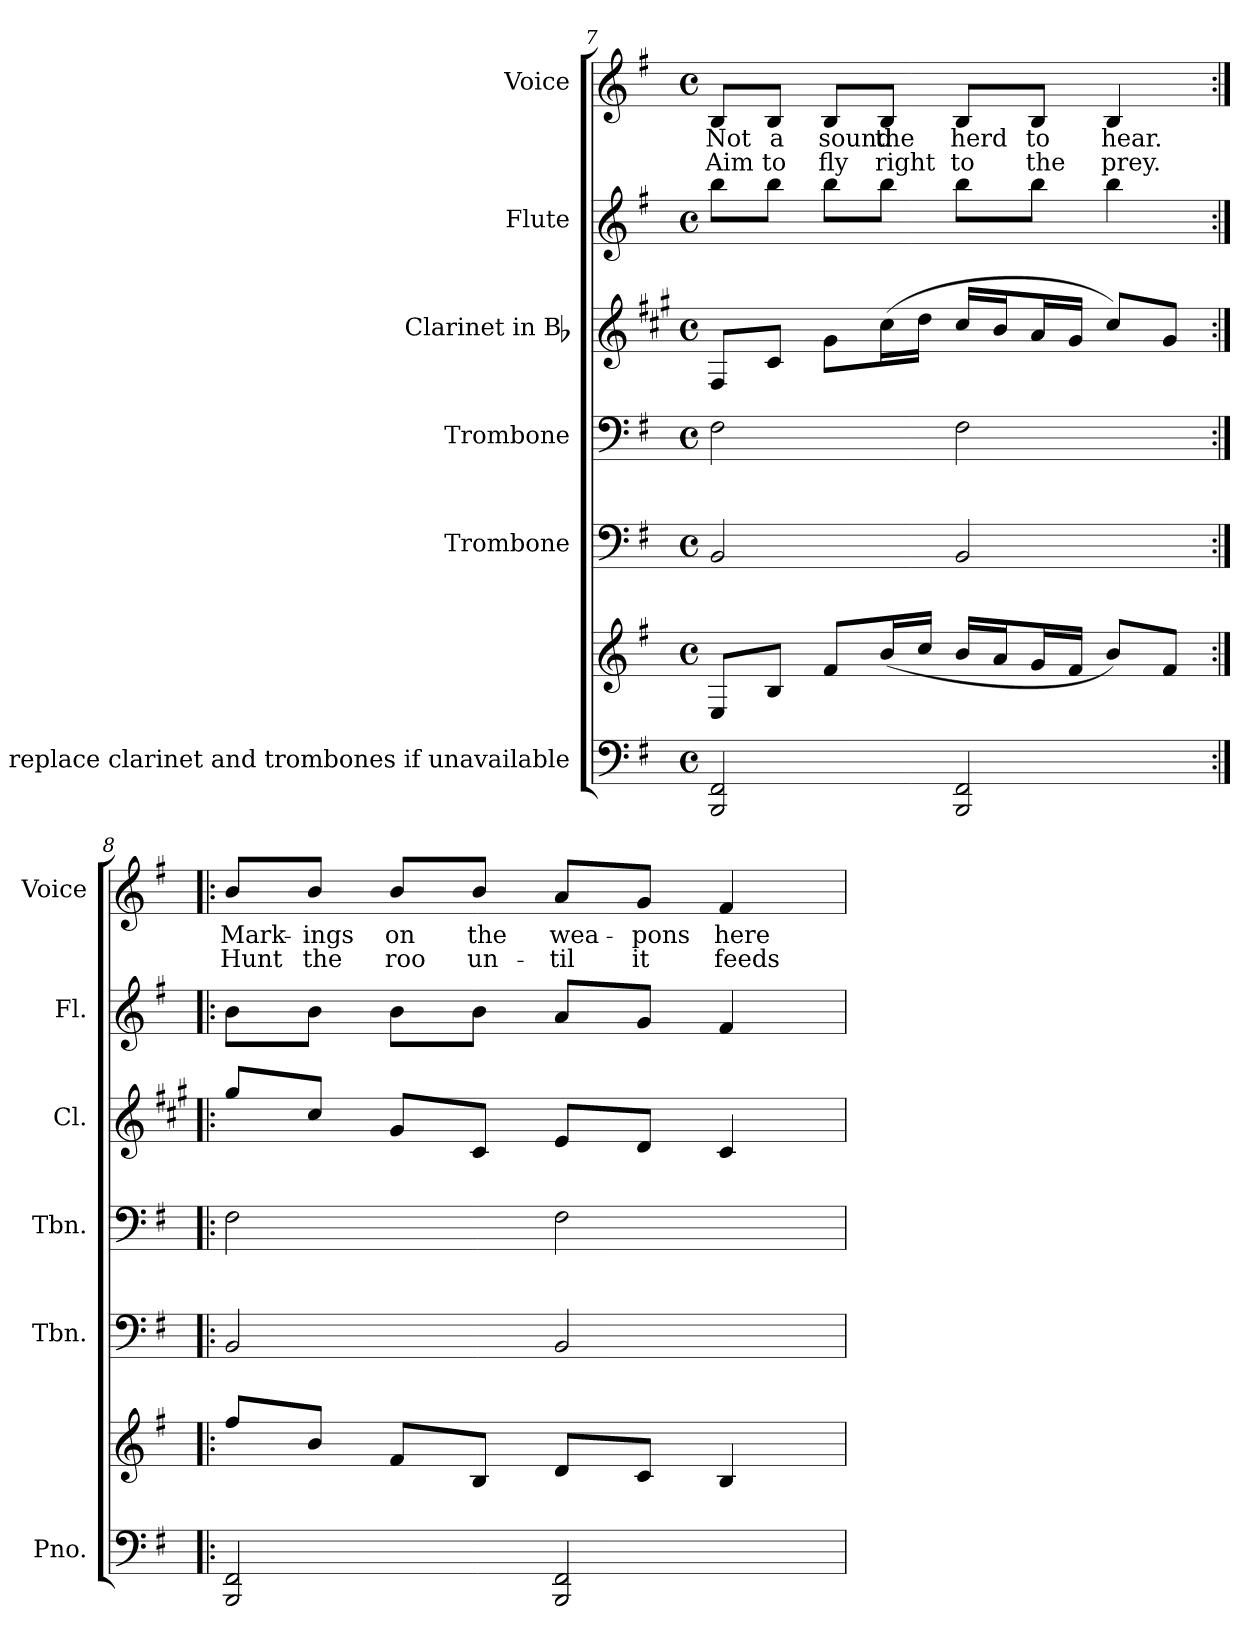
**kern	**kern	**kern	**kern	**kern	**kern	**kern	**text	**text
*part6	*part6	*part5	*part4	*part3	*part2	*part1	*part1	*part1
*staff7	*staff6	*staff5	*staff4	*staff3	*staff2	*staff1	*staff1	*staff1
*I"Piano To replace clarinet  and trombones if unavailable	*	*I"Trombone	*I"Trombone	*I"Clarinet in Bb	*I"Flute	*I"Voice	*	*
*I'Pno.	*	*I'Tbn.	*I'Tbn.	*I'Cl.	*I'Fl.	*I'Voice	*	*
!!LO:PB:g=z
*clefF4	*clefG2	*clefF4	*clefF4	*clefG2	*clefG2	*clefG2	*	*
*	*	*	*	*ITrd1c2	*	*	*	*
*k[f#]	*k[f#]	*k[f#]	*k[f#]	*k[f#]	*k[f#]	*k[f#]	*	*
*G:	*G:	*G:	*G:	*G:	*G:	*G:	*	*
*M4/4	*M4/4	*M4/4	*M4/4	*M4/4	*M4/4	*M4/4	*	*
*met(c)	*met(c)	*met(c)	*met(c)	*met(c)	*met(c)	*met(c)	*	*
=7	=7	=7	=7	=7	=7	=7	=7	=7
!	!	!	!	!	!	!	!LO:LY:b:color=#000000	!LO:LY:b:color=#000000
2BBBi/ 2FF#i	8Ei/L	2BBi/	2F#i\	8Ei/L	8bbi\L	8Bi/L	Not	Aim
!	!	!	!	!	!	!	!LO:LY:b:color=#000000	!LO:LY:b:color=#000000
.	8Bi/J	.	.	8Bi/J	8bbi\J	8Bi/J	a	to
!	!	!	!	!	!	!	!LO:LY:b:color=#000000	!LO:LY:b:color=#000000
.	8f#i/L	.	.	8f#i\L	8bbi\L	8Bi/L	sound	fly
!	!	!	!	!	!	!	!LO:LY:b:color=#000000	!LO:LY:b:color=#000000
.	(16bi/L	.	.	(16bi\L	8bbi\J	8Bi/J	the	right
.	16cci/JJ	.	.	16cci\JJ	.	.	.	.
!	!	!	!	!	!	!	!LO:LY:b:color=#000000	!LO:LY:b:color=#000000
2BBBi/ 2FF#i	16bi/LL	2BBi/	2F#i\	16bi/LL	8bbi\L	8Bi/L	herd	to
.	16ai/J	.	.	16ai/J	.	.	.	.
!	!	!	!	!	!	!	!LO:LY:b:color=#000000	!LO:LY:b:color=#000000
.	16gi/L	.	.	16gi/L	8bbi\J	8Bi/J	to	the
.	16f#i/JJ	.	.	16f#i/JJ	.	.	.	.
!	!	!	!	!	!	!	!LO:LY:b:color=#000000	!LO:LY:b:color=#000000
.	8bi/L)	.	.	8bi/L)	4bbi\	4Bi/	hear.	prey.
.	8f#i/J	.	.	8f#i/J	.	.	.	.
=8:|!|:	=8:|!|:	=8:|!|:	=8:|!|:	=8:|!|:	=8:|!|:	=8:|!|:	=8:|!|:	=8:|!|:
!	!	!	!	!	!	!	!LO:LY:b:color=#000000	!LO:LY:b:color=#000000
2BBBi/ 2FF#i	8ff#i/L	2BBi/	2F#i\	8ff#i/L	8bi\L	8bi/L	Mark-	Hunt
!	!	!	!	!	!	!	!LO:LY:b:color=#000000	!LO:LY:b:color=#000000
.	8bi/J	.	.	8bi/J	8bi\J	8bi/J	-ings	the
!	!	!	!	!	!	!	!LO:LY:b:color=#000000	!LO:LY:b:color=#000000
.	8f#i/L	.	.	8f#i/L	8bi\L	8bi/L	on	roo
!	!	!	!	!	!	!	!LO:LY:b:color=#000000	!LO:LY:b:color=#000000
.	8Bi/J	.	.	8Bi/J	8bi\J	8bi/J	the	un-
!	!	!	!	!	!	!	!LO:LY:b:color=#000000	!LO:LY:b:color=#000000
2BBBi/ 2FF#i	8di/L	2BBi/	2F#i\	8di/L	8ai/L	8ai/L	wea-	-til
!	!	!	!	!	!	!	!LO:LY:b:color=#000000	!LO:LY:b:color=#000000
.	8ci/J	.	.	8ci/J	8gi/J	8gi/J	-pons	it
!	!	!	!	!	!	!	!LO:LY:b:color=#000000	!LO:LY:b:color=#000000
.	4Bi/	.	.	4Bi/	4f#i/	4f#i/	here	feeds
=	=	=	=	=	=	=	=	=
*-	*-	*-	*-	*-	*-	*-	*-	*-
